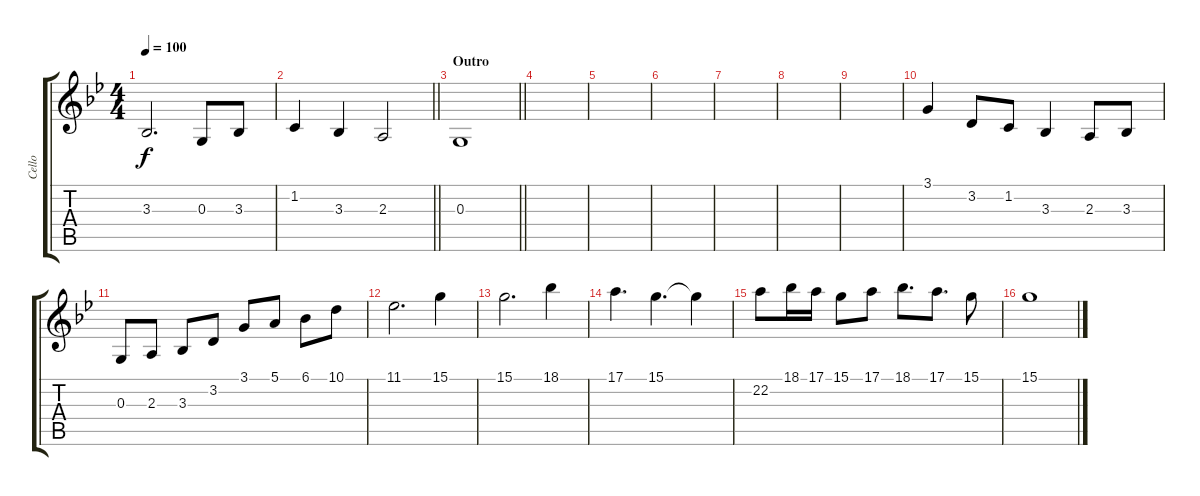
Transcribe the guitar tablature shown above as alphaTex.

\track ("Cello" "Cello") {instrument cello}
\staff {score tabs}
\tuning (E4 B3 G3 D3 A2 E2) {hide}
\ts (4 4)
\tempo 100
\clef g2
\ks gminor
3.3.2{d dy f} 0.3.8 3.3.8 |
\barLineRight lightlight
1.2.4 3.3.4 2.3.2 |
\section ("" "Outro")
\barLineRight lightlight
0.3.1 |
|
|
|
|
|
|
3.1.4 3.2.8 1.2.8 3.3.4 2.3.8 3.3.8 |
0.3.8 2.3.8 3.3.8 3.2.8 3.1.8 5.1.8 6.1.8 10.1.8 |
11.1.2{d} 15.1.4 |
15.1.2{d} 18.1.4 |
17.1.4{d} 15.1.4{d} 15.1{t}.4 |
22.2.8 18.1.16 17.1.16 15.1.8 17.1.8 18.1.8{d} 17.1.8{d} 15.1.8 |
15.1.1
